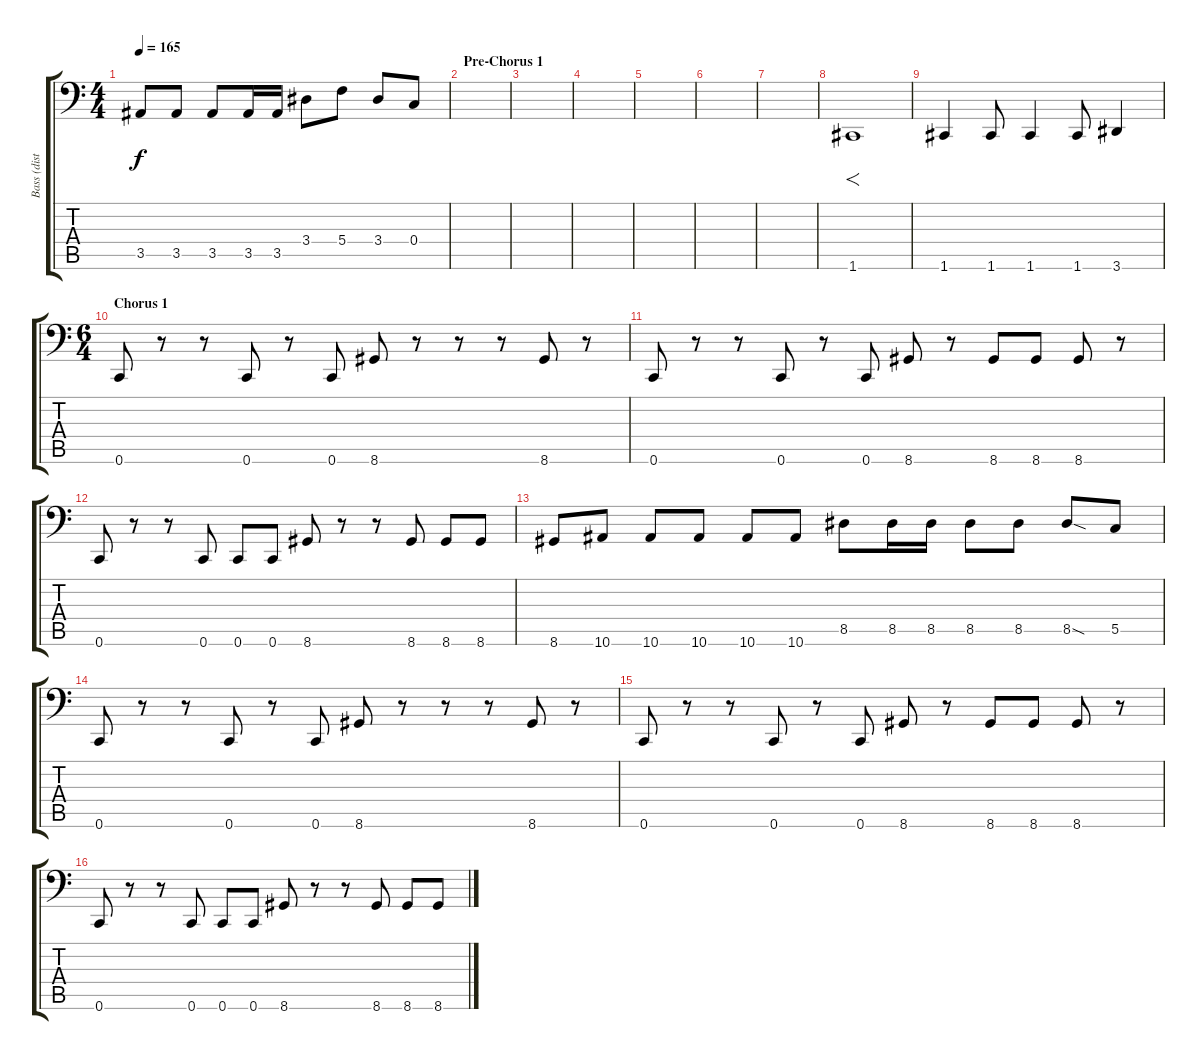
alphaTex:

\track ("Bass (distortion)" "Bass (dist") {instrument synthbass1}
\staff {score tabs}
\tuning (D3 A2 F2 C2 G1 C1) {hide}
\ts (4 4)
\tempo 165
\clef f4
\ks c
3.5.8{dy f} 3.5.8 3.5.8 3.5.16 3.5.16 3.4.8 5.4.8 3.4.8 0.4.8 |
\section ("" "Pre-Chorus 1")
|
|
|
|
|
|
1.6.1{f} |
1.6.4 1.6.8 1.6.4 1.6.8 3.6.4 |
\ts (6 4)
\section ("" "Chorus 1")
0.6.8 r.8 r.8 0.6.8 r.8 0.6.8 8.6.8 r.8 r.8 r.8 8.6.8 r.8 |
0.6.8 r.8 r.8 0.6.8 r.8 0.6.8 8.6.8 r.8 8.6.8 8.6.8 8.6.8 r.8 |
0.6.8 r.8 r.8 0.6.8 0.6.8 0.6.8 8.6.8 r.8 r.8 8.6.8 8.6.8 8.6.8 |
8.6.8 10.6.8 10.6.8 10.6.8 10.6.8 10.6.8 8.5.8 8.5.16 8.5.16 8.5.8 8.5.8 8.5{sod}.8 5.5.8 |
0.6.8 r.8 r.8 0.6.8 r.8 0.6.8 8.6.8 r.8 r.8 r.8 8.6.8 r.8 |
0.6.8 r.8 r.8 0.6.8 r.8 0.6.8 8.6.8 r.8 8.6.8 8.6.8 8.6.8 r.8 |
0.6.8 r.8 r.8 0.6.8 0.6.8 0.6.8 8.6.8 r.8 r.8 8.6.8 8.6.8 8.6.8
